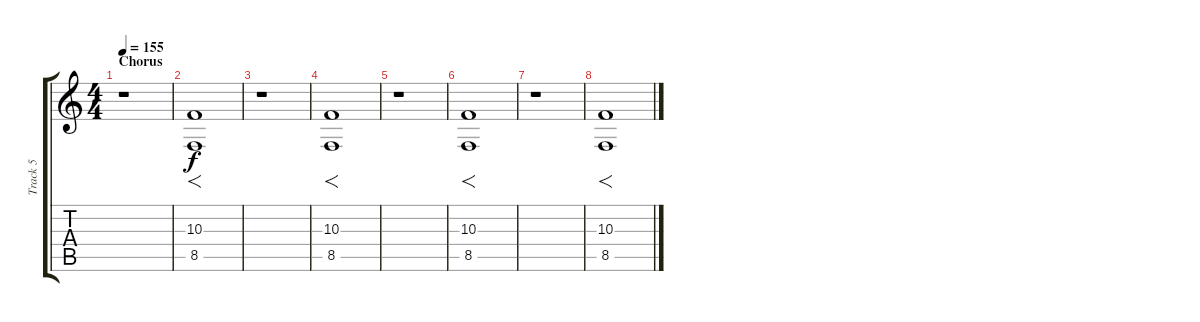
\track ("Track 5" "Track 5") {instrument stringensemble2}
\staff {score tabs}
\tuning (E4 B3 G3 D3 A2 D2) {hide}
\ts (4 4)
\section ("" "Chorus")
\tempo 155
\clef g2
\ks c
r.1{dy f} |
(10.3 8.5).1{f} |
r.1 |
(10.3 8.5).1{f} |
r.1 |
(10.3 8.5).1{f} |
r.1 |
(10.3 8.5).1{f}
